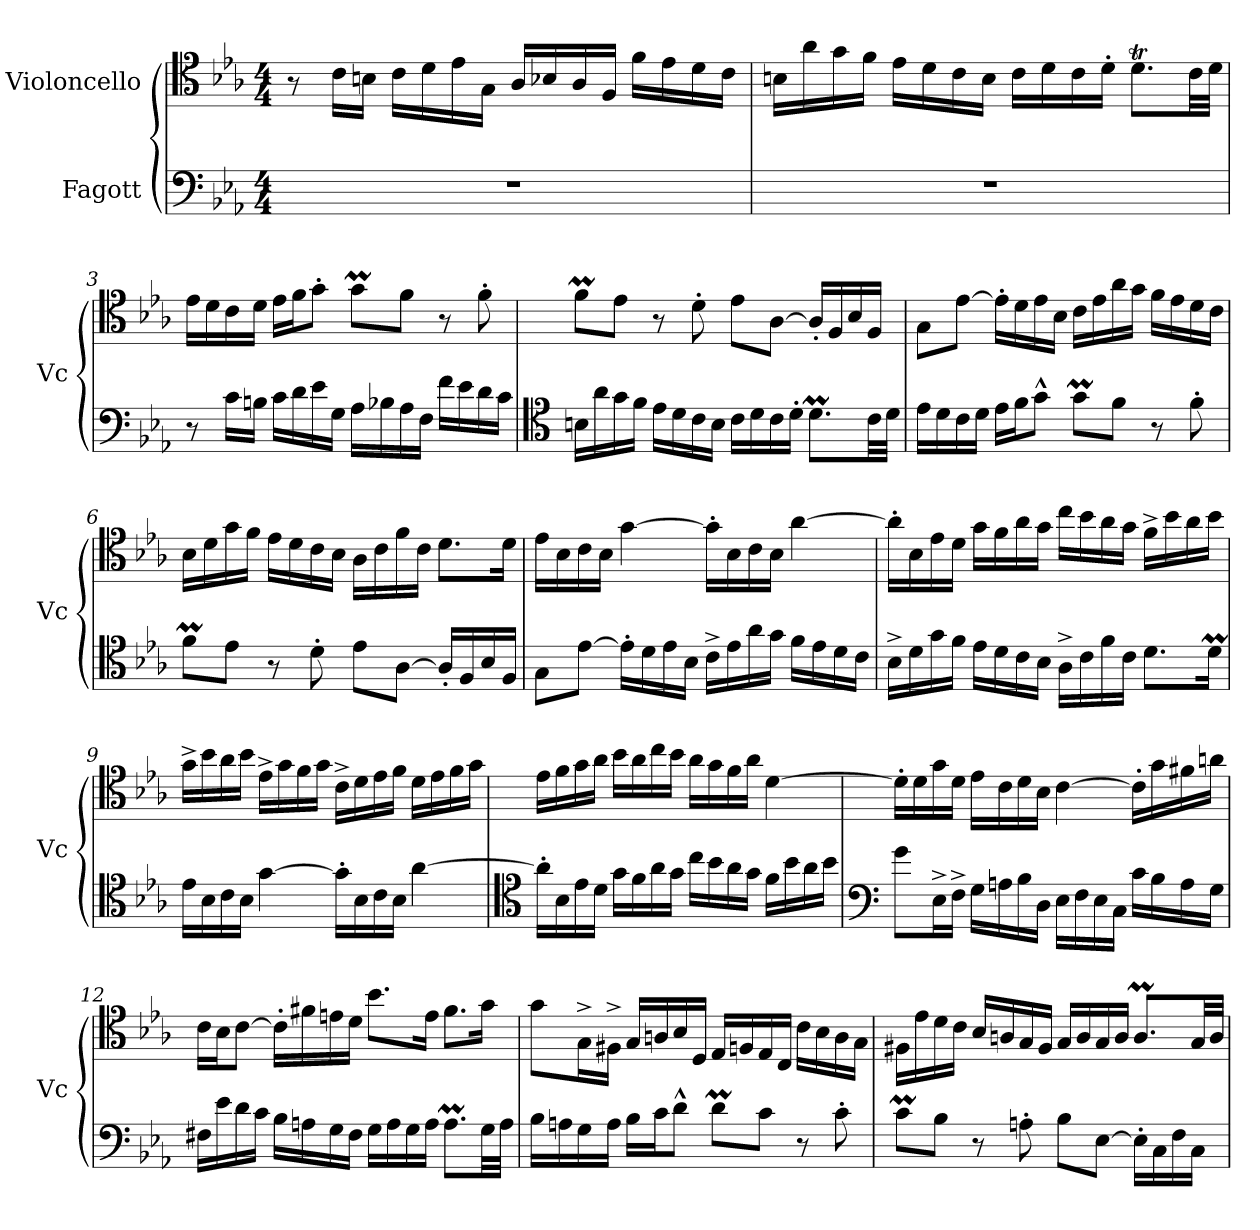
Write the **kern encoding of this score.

**kern	**kern
*part2	*part1
*staff2	*staff1
*I"Fagott	*I"Violoncello
*	*I'Vc
*clefF4	*clefC4
*k[b-e-a-]	*k[b-e-a-]
*M4/4	*M4/4
*MM64	*MM64
=1	=1
1r	8r
.	16c\LL
.	16Bn\JJ
.	16c\LL
.	16d\
.	16e-\
.	16G\JJ
.	16A-/LL
.	16B-X/
.	16A-/
.	16F/JJ
.	16f\LL
.	16e-\
.	16d\
.	16c\JJ
=2	=2
1r	16Bn\LL
.	16a-\
.	16g\
.	16f\JJ
.	16e-\LL
.	16d\
.	16c\
.	16B\JJ
.	16c\LL
.	16d\
.	16c\
.	16d'\JJ
.	8.dt\L
.	32c\LL
.	32d\JJJ
=3	=3
8r	16e-\LL
.	16d\
16c\LL	16c\
16Bn\JJ	16d\JJ
16c\LL	16e-\LL
16d\	16f\J
16e-\	8g'\J
16G\JJ	.
16A-\LL	8gm\L
16B-X\	.
16A-\	8f\J
16F\JJ	.
16f\LL	8r
16e-\	.
16d\	8f'\
16c\JJ	.
!!LO:LB:g=z
=4	=4
*clefC4	*
16Bn\LL	8fM\L
16a-\	.
16g\	8e-\J
16f\JJ	.
16e-\LL	8r
16d\	.
16c\	8d'\
16B\JJ	.
16c\LL	8e-\L
16d\	.
16c\	[8A-\J
16d'\JJ	.
8.dm\L	16A-'/LL]
.	16F/
.	16B-/
32c\LL	16F/JJ
32d\JJJ	.
=5	=5
16e-\LL	8G\L
16d\	.
16c\	[8e-\J
16d\JJ	.
16e-\LL	16e-'\LL]
16f\J	16d\
8g^^\J	16e-\
.	16B-\JJ
8gm\L	16c\LL
.	16e-\
8f\J	16a-\
.	16g\JJ
8r	16f\LL
.	16e-\
8f'\	16d\
.	16c\JJ
=6	=6
8fM\L	16B-\LL
.	16d\
8e-\J	16g\
.	16f\JJ
8r	16e-\LL
.	16d\
8d'\	16c\
.	16B-\JJ
8e-\L	16A-\LL
.	16c\
[8A-\J	16f\
.	16c\JJ
16A-'/LL]	8.d\L
16F/	.
16B-/	.
16F/JJ	16d\Jk
!!LO:LB:g=z
=7	=7
8G\L	16e-\LL
.	16B-\
[8e-\J	16c\
.	16B-\JJ
16e-'\LL]	[4g\
16d\	.
16e-\	.
16B-\JJ	.
16c^\LL	16g'\LL]
16e-\	16B-\
16a-\	16c\
16g\JJ	16B-\JJ
16f\LL	[4a-\
16e-\	.
16d\	.
16c\JJ	.
=8	=8
16B-^\LL	16a-'\LL]
16d\	16B-\
16g\	16e-\
16f\JJ	16d\JJ
16e-\LL	16g\LL
16d\	16f\
16c\	16a-\
16B-\JJ	16g\JJ
16A-^\LL	16cc\LL
16c\	16b-\
16f\	16a-\
16c\JJ	16g\JJ
8.d\L	16f^\LL
.	16b-\
.	16a-\
16dm\Jk	16b-\JJ
=9	=9
16e-\LL	16g^\LL
16B-\	16b-\
16c\	16a-\
16B-\JJ	16b-\JJ
[4g\	16e-^\LL
.	16g\
.	16f\
.	16g\JJ
16g'\LL]	16c^\LL
16B-\	16d\
16c\	16e-\
16B-\JJ	16f\JJ
[4a-\	16d\LL
.	16e-\
.	16f\
.	16g\JJ
!!LO:LB:g=z
=10	=10
*clefC4	*
16a-'\LL]	16e-\LL
16B-\	16f\
16e-\	16g\
16d\JJ	16a-\JJ
16g\LL	16b-\LL
16f\	16a-\
16a-\	16cc\
16g\JJ	16b-\JJ
16cc\LL	16a-\LL
16b-\	16g\
16a-\	16f\
16g\JJ	16a-\JJ
16f\LL	[4d\
16b-\	.
16a-\	.
16b-\JJ	.
=11	=11
*clefF4	*
8g\L	16d'\LL]
.	16d\
16E-^\L	16g\
16F^\JJ	16d\JJ
16G\LL	16e-\LL
16An\	16c\
16B-\	16d\
16D\JJ	16B-\JJ
16E-\LL	[4c\
16F\	.
16E-\	.
16C\JJ	.
16c\LL	16c'\LL]
16B-\	16g\
16A\	16f#X\
16G\JJ	16an\JJ
!!LO:LB:g=z
=12	=12
16F#X\LL	16c\LL
16e-\	16B-\J
16d\	[8c\J
16c\JJ	.
16B-\LL	16c'\LL]
16An\	16f#X\
16G\	16en\
16F#\JJ	16d\JJ
16G\LL	8.b-\L
16A\	.
16G\	.
16A\JJ	16e\Jk
8.Am\L	8.f#\L
32G\LL	16g\Jk
32A\JJJ	.
=13	=13
16B-\LL	8g\L
16An\	.
16G\	16G^\L
16A\JJ	16F#X^\JJ
16B-\LL	16G/LL
16c\J	16An/
8d^^\J	16B-/
.	16D/JJ
8dm\L	16E-/LL
.	16Fn/
8c\J	16E-/
.	16C/JJ
8r	16c\LL
.	16B-\
8c'\	16A\
.	16G\JJ
=14	=14
8cM\L	16F#X\LL
.	16e-\
8B-\J	16d\
.	16c\JJ
8r	16B-/LL
.	16An/
8An'\	16G/
.	16F#/JJ
8B-\L	16G/LL
.	16A/
[8E-\J	16G/
.	16A/JJ
16E-'\LL]	8.Am/L
16C\	.
16F\	.
16C\JJ	32G/LL
.	32A/JJJ
=	=
*-	*-
